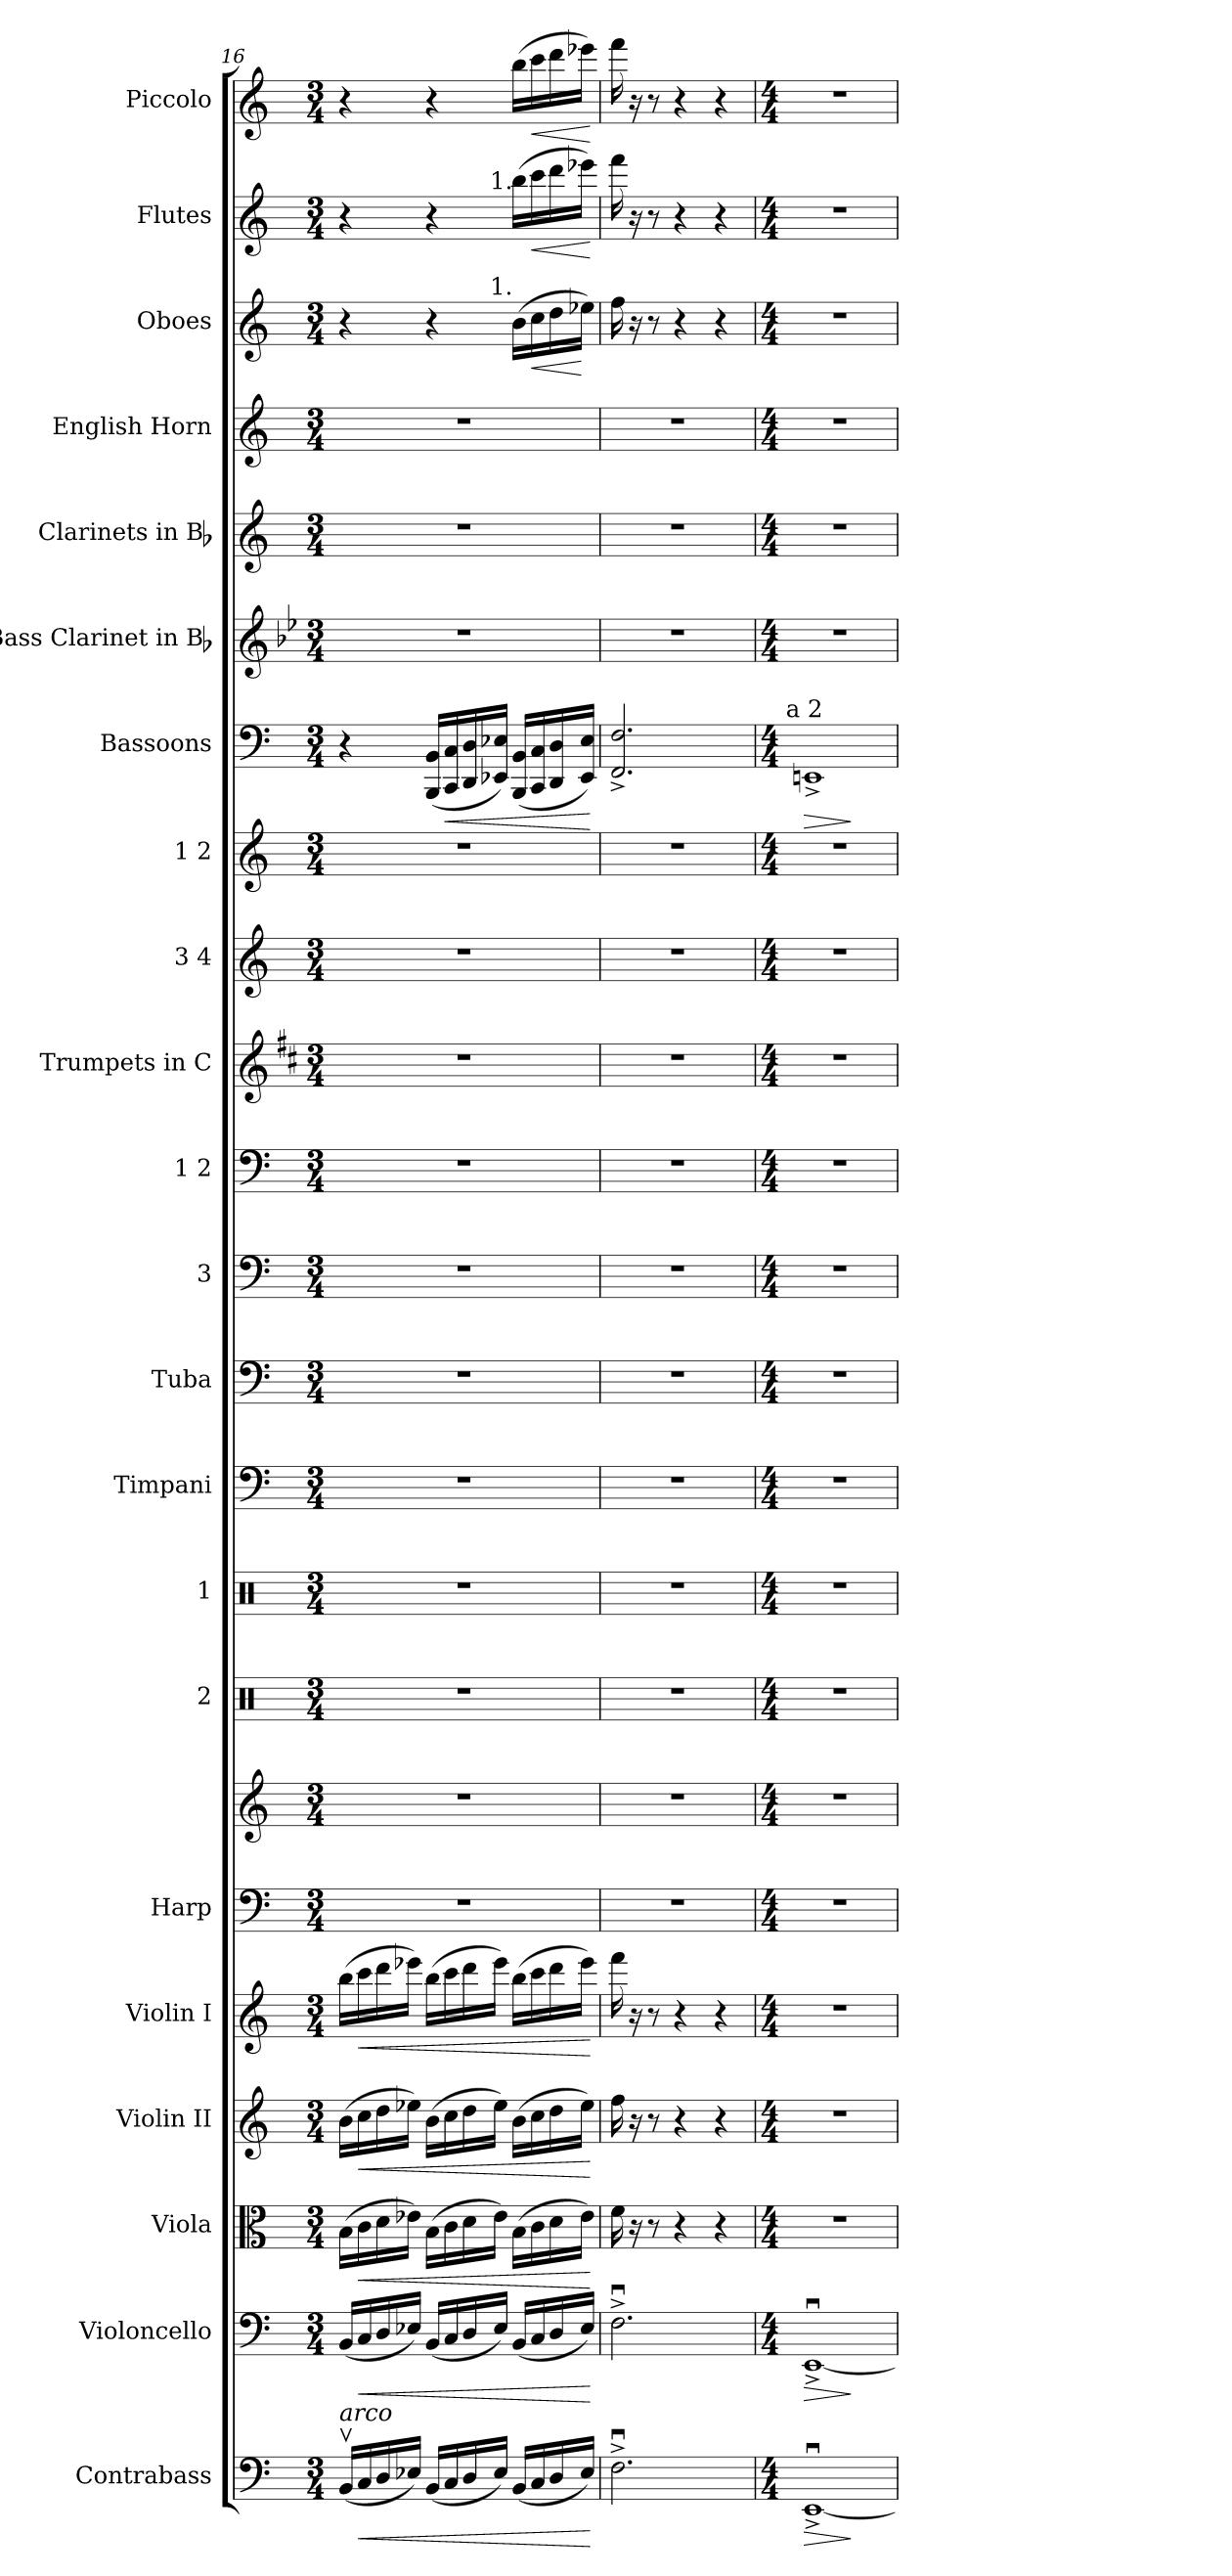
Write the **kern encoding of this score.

**kern	**dynam	**kern	**dynam	**kern	**dynam	**kern	**dynam	**kern	**dynam	**kern	**kern	**kern	**kern	**kern	**kern	**kern	**kern	**kern	**kern	**kern	**kern	**dynam	**kern	**kern	**kern	**kern	**dynam	**kern	**dynam	**kern	**dynam
*part22	*part22	*part21	*part21	*part20	*part20	*part19	*part19	*part18	*part18	*part17	*part17	*part16	*part15	*part14	*part13	*part12	*part11	*part10	*part9	*part8	*part7	*part7	*part6	*part5	*part4	*part3	*part3	*part2	*part2	*part1	*part1
*staff23	*staff23	*staff22	*staff22	*staff21	*staff21	*staff20	*staff20	*staff19	*staff19	*staff18	*staff17	*staff16	*staff15	*staff14	*staff13	*staff12	*staff11	*staff10	*staff9	*staff8	*staff7	*staff7	*staff6	*staff5	*staff4	*staff3	*staff3	*staff2	*staff2	*staff1	*staff1
*I"Contrabass	*	*I"Violoncello	*	*I"Viola	*	*I"Violin II	*	*I"Violin I	*	*I"Harp	*	*I"2	*I"1	*I"Timpani	*I"Tuba	*I"3	*I"1 2	*I"Trumpets in C	*I"3 4	*I"1 2	*I"Bassoons	*	*I"Bass Clarinet in Bb	*I"Clarinets in Bb	*I"English Horn	*I"Oboes	*	*I"Flutes	*	*I"Piccolo	*
*I'Cb.	*	*I'Vc.	*	*I'Vla.	*	*I'Vln. II	*	*I'Vln. I	*	*I'Hp.	*	*	*	*I'Timp.	*I'Tba.	*	*	*I'Tpt.	*	*	*I'Bsn.	*	*I'B. Cl.	*I'Cl.	*I'E. H.	*I'Ob.	*	*I'Fl.	*	*I'Picc.	*
*clefF4	*	*clefF4	*	*clefC3	*	*clefG2	*	*clefG2	*	*clefF4	*clefG2	*clefX	*clefX	*clefF4	*clefF4	*clefF4	*clefF4	*clefG2	*clefG2	*clefG2	*clefF4	*	*clefG2	*clefG2	*clefG2	*clefG2	*	*clefG2	*	*clefG2	*
*ITrd7c12	*	*	*	*	*	*	*	*	*	*	*	*	*	*	*	*	*	*ITrd1c2	*ITrd4c7	*ITrd4c7	*	*	*ITrd8c14	*ITrd1c2	*ITrd4c7	*	*	*	*	*ITrd-7c-12	*
*k[]	*	*k[]	*	*k[]	*	*k[]	*	*k[]	*	*k[]	*k[]	*k[]	*k[]	*k[]	*k[]	*k[]	*k[]	*k[]	*k[b-]	*k[b-]	*k[]	*	*k[b-e-]	*k[b-e-]	*k[b-]	*k[]	*	*k[]	*	*k[]	*
*C:	*	*C:	*	*C:	*	*C:	*	*C:	*	*C:	*C:	*C:	*C:	*C:	*C:	*C:	*C:	*C:	*F:	*F:	*C:	*	*B-:	*B-:	*F:	*C:	*	*C:	*	*C:	*
*M3/4	*	*M3/4	*	*M3/4	*	*M3/4	*	*M3/4	*	*M3/4	*M3/4	*M3/4	*M3/4	*M3/4	*M3/4	*M3/4	*M3/4	*M3/4	*M3/4	*M3/4	*M3/4	*	*M3/4	*M3/4	*M3/4	*M3/4	*	*M3/4	*	*M3/4	*
=16	=16	=16	=16	=16	=16	=16	=16	=16	=16	=16	=16	=16	=16	=16	=16	=16	=16	=16	=16	=16	=16	=16	=16	=16	=16	=16	=16	=16	=16	=16	=16
!LO:TX:a:i:t=arco	!	!	!	!	!	!	!	!	!	!	!	!	!	!	!	!	!	!	!	!	!	!	!	!	!	!	!	!	!	!	!
(<16BBBv>/LL	.	(<16BB/LL	.	(>16B\LL	.	(>16b\LL	.	(>16bb\LL	.	2.r	2.r	2.r	2.r	2.r	2.r	2.r	2.r	2.r	2.r	2.r	4r	.	2.r	2.r	2.r	4r	.	4r	.	4r	.
!	!LO:HP:b	!	!LO:HP:b	!	!LO:HP:b	!	!LO:HP:b	!	!LO:HP:b	!	!	!	!	!	!	!	!	!	!	!	!	!	!	!	!	!	!	!	!	!	!
16CC/	<	16C/	<	16c\	<	16cc\	<	16ccc\	<	.	.	.	.	.	.	.	.	.	.	.	.	.	.	.	.	.	.	.	.	.	.
16DD/	.	16D/	.	16d\	.	16dd\	.	16ddd\	.	.	.	.	.	.	.	.	.	.	.	.	.	.	.	.	.	.	.	.	.	.	.
16EE-X/JJ)	.	16E-X/JJ)	.	16e-X\JJ)	.	16ee-X\JJ)	.	16eee-X\JJ)	.	.	.	.	.	.	.	.	.	.	.	.	.	.	.	.	.	.	.	.	.	.	.
(<16BBB/LL	.	(<16BB/LL	.	(>16B\LL	.	(>16b\LL	.	(>16bb\LL	.	.	.	.	.	.	.	.	.	.	.	.	(<16BBB/ 16BB/LL	.	.	.	.	4r	.	4r	.	4r	.
!	!	!	!	!	!	!	!	!	!	!	!	!	!	!	!	!	!	!	!	!	!	!LO:HP:b	!	!	!	!	!	!	!	!	!
16CC/	.	16C/	.	16c\	.	16cc\	.	16ccc\	.	.	.	.	.	.	.	.	.	.	.	.	16CC/ 16C/	<	.	.	.	.	.	.	.	.	.
16DD/	.	16D/	.	16d\	.	16dd\	.	16ddd\	.	.	.	.	.	.	.	.	.	.	.	.	16DD/ 16D/	.	.	.	.	.	.	.	.	.	.
16EE-/JJ)	.	16E-/JJ)	.	16e-\JJ)	.	16ee-\JJ)	.	16eee-\JJ)	.	.	.	.	.	.	.	.	.	.	.	.	16EE-X/ 16E-X/JJ)	.	.	.	.	.	.	.	.	.	.
!	!	!	!	!	!	!	!	!	!	!	!	!	!	!	!	!	!	!	!	!	!	!	!	!	!	!	!	!LO:TX:a:rj:t=1.	!	!	!
!	!	!	!	!	!	!	!	!	!	!	!	!	!	!	!	!	!	!	!	!	!	!	!	!	!	!LO:TX:a:rj:t=1.	!	!	!	!	!
(<16BBB/LL	.	(<16BB/LL	.	(>16B\LL	.	(>16b\LL	.	(>16bb\LL	.	.	.	.	.	.	.	.	.	.	.	.	(<16BBB/ 16BB/LL	.	.	.	.	(>16b\LL	.	(>16bb\LL	.	(>16bbb\LL	.
!	!	!	!	!	!	!	!	!	!	!	!	!	!	!	!	!	!	!	!	!	!	!	!	!	!	!	!LO:HP:b	!	!LO:HP:b	!	!LO:HP:b
16CC/	.	16C/	.	16c\	.	16cc\	.	16ccc\	.	.	.	.	.	.	.	.	.	.	.	.	16CC/ 16C/	.	.	.	.	16cc\	<	16ccc\	<	16cccc\	<
16DD/	.	16D/	.	16d\	.	16dd\	.	16ddd\	.	.	.	.	.	.	.	.	.	.	.	.	16DD/ 16D/	.	.	.	.	16dd\	.	16ddd\	.	16dddd\	.
16EE-/JJ)	.	16E-/JJ)	.	16e-\JJ)	.	16ee-\JJ)	.	16eee-\JJ)	.	.	.	.	.	.	.	.	.	.	.	.	16EE-/ 16E-/JJ)	.	.	.	.	16ee-X\JJ)	[	16eee-X\JJ)	.	16eeee-X\JJ)	.
.	[	.	[	.	[	.	[	.	[	.	.	.	.	.	.	.	.	.	.	.	.	[	.	.	.	.	.	.	[	.	[
=17	=17	=17	=17	=17	=17	=17	=17	=17	=17	=17	=17	=17	=17	=17	=17	=17	=17	=17	=17	=17	=17	=17	=17	=17	=17	=17	=17	=17	=17	=17	=17
2.FFu>^<\	.	2.Fu>^>\	.	16f\	.	16ff\	.	16fff\	.	2.r	2.r	2.r	2.r	2.r	2.r	2.r	2.r	2.r	2.r	2.r	2.FF/^< 2.F/^<	.	2.r	2.r	2.r	16ff\	.	16fff\	.	16ffff\	.
.	.	.	.	16r	.	16r	.	16r	.	.	.	.	.	.	.	.	.	.	.	.	.	.	.	.	.	16r	.	16r	.	16r	.
.	.	.	.	8r	.	8r	.	8r	.	.	.	.	.	.	.	.	.	.	.	.	.	.	.	.	.	8r	.	8r	.	8r	.
.	.	.	.	4r	.	4r	.	4r	.	.	.	.	.	.	.	.	.	.	.	.	.	.	.	.	.	4r	.	4r	.	4r	.
.	.	.	.	4r	.	4r	.	4r	.	.	.	.	.	.	.	.	.	.	.	.	.	.	.	.	.	4r	.	4r	.	4r	.
!!LO:LB:g=z
=18	=18	=18	=18	=18	=18	=18	=18	=18	=18	=18	=18	=18	=18	=18	=18	=18	=18	=18	=18	=18	=18	=18	=18	=18	=18	=18	=18	=18	=18	=18	=18
*M4/4	*	*M4/4	*	*M4/4	*	*M4/4	*	*M4/4	*	*M4/4	*M4/4	*M4/4	*M4/4	*M4/4	*M4/4	*M4/4	*M4/4	*M4/4	*M4/4	*M4/4	*M4/4	*	*M4/4	*M4/4	*M4/4	*M4/4	*	*M4/4	*	*M4/4	*
!	!	!	!	!	!	!	!	!	!	!	!	!	!	!	!	!	!	!	!	!	!LO:TX:a:cj:t=a 2	!	!	!	!	!	!	!	!	!	!
!	!LO:HP:b	!	!LO:HP:b	!	!	!	!	!	!	!	!	!	!	!	!	!	!	!	!	!	!	!LO:HP:b	!	!	!	!	!	!	!	!	!
[1EEEu>^<	>	[1EEu>^<	>	1r	.	1r	.	1r	.	1r	1r	1r	1r	1r	1r	1r	1r	1r	1r	1r	1EEn^<	>	1r	1r	1r	1r	.	1r	.	1r	.
.	]	.	]	.	.	.	.	.	.	.	.	.	.	.	.	.	.	.	.	.	.	]	.	.	.	.	.	.	.	.	.
=	=	=	=	=	=	=	=	=	=	=	=	=	=	=	=	=	=	=	=	=	=	=	=	=	=	=	=	=	=	=	=
*-	*-	*-	*-	*-	*-	*-	*-	*-	*-	*-	*-	*-	*-	*-	*-	*-	*-	*-	*-	*-	*-	*-	*-	*-	*-	*-	*-	*-	*-	*-	*-
